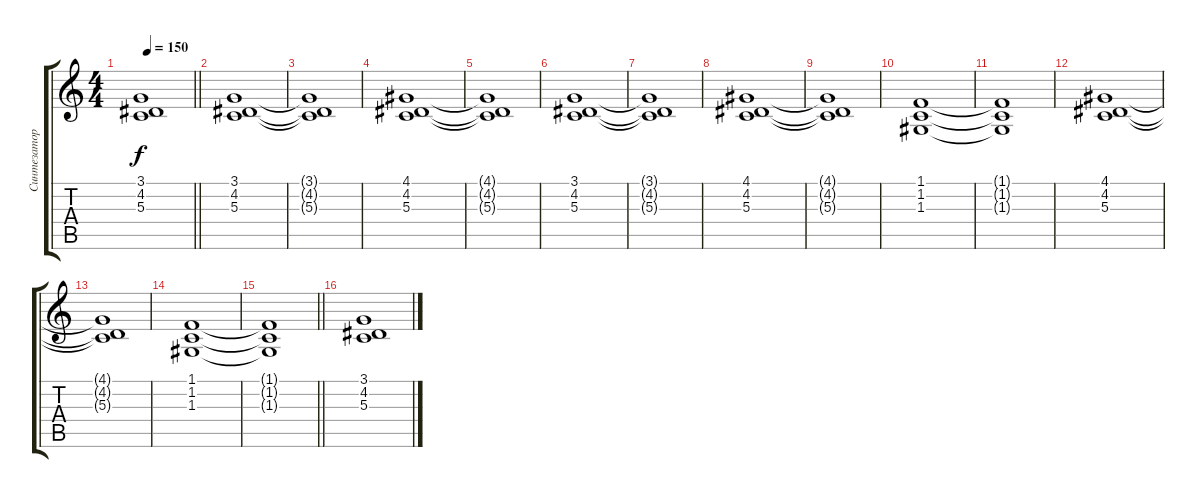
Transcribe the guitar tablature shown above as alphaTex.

\track ("Синтезатор" "Синтезатор") {instrument synthstrings1}
\staff {score tabs}
\tuning (E4 B3 G3 D3 A2 E2) {hide}
\ts (4 4)
\tempo 150
\clef g2
\barLineRight lightlight
\ks c
(3.1{t} 4.2{t} 5.3{t}).1{dy f} |
(3.1 4.2 5.3).1 |
(3.1{t} 4.2{t} 5.3{t}).1 |
(4.1 4.2 5.3).1 |
(4.1{t} 4.2{t} 5.3{t}).1 |
(3.1 4.2 5.3).1 |
(3.1{t} 4.2{t} 5.3{t}).1 |
(4.1 4.2 5.3).1 |
(4.1{t} 4.2{t} 5.3{t}).1 |
(1.1 1.2 1.3).1 |
(1.1{t} 1.2{t} 1.3{t}).1 |
(4.1 4.2 5.3).1 |
(4.1{t} 4.2{t} 5.3{t}).1 |
(1.1 1.2 1.3).1 |
\barLineRight lightlight
(1.1{t} 1.2{t} 1.3{t}).1 |
(3.1 4.2 5.3).1
